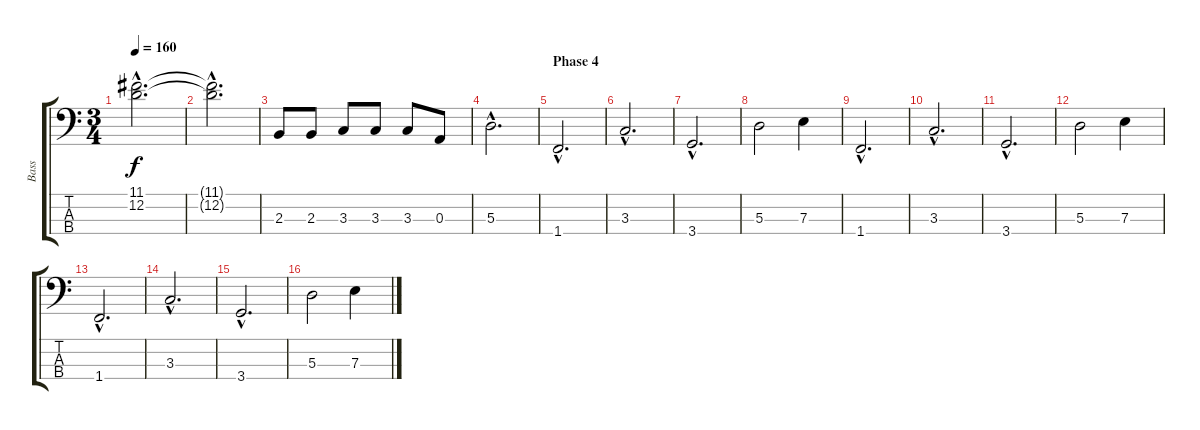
\track ("Bass" "Bass") {instrument electricbassfinger}
\staff {score tabs}
\tuning (G2 D2 A1 E1) {hide}
\ts (3 4)
\tempo 160
\clef f4
\ks c
(11.1{hac} 12.2{hac}).2{d dy f} |
(11.1{hac t} 12.2{hac t}).2{d} |
2.3.8 2.3.8 3.3.8 3.3.8 3.3.8 0.3.8 |
5.3{hac}.2{d} |
\section ("" "Phase 4")
1.4{hac}.2{d} |
3.3{hac}.2{d} |
3.4{hac}.2{d} |
5.3.2 7.3.4 |
1.4{hac}.2{d} |
3.3{hac}.2{d} |
3.4{hac}.2{d} |
5.3.2 7.3.4 |
1.4{hac}.2{d} |
3.3{hac}.2{d} |
3.4{hac}.2{d} |
5.3.2 7.3.4
